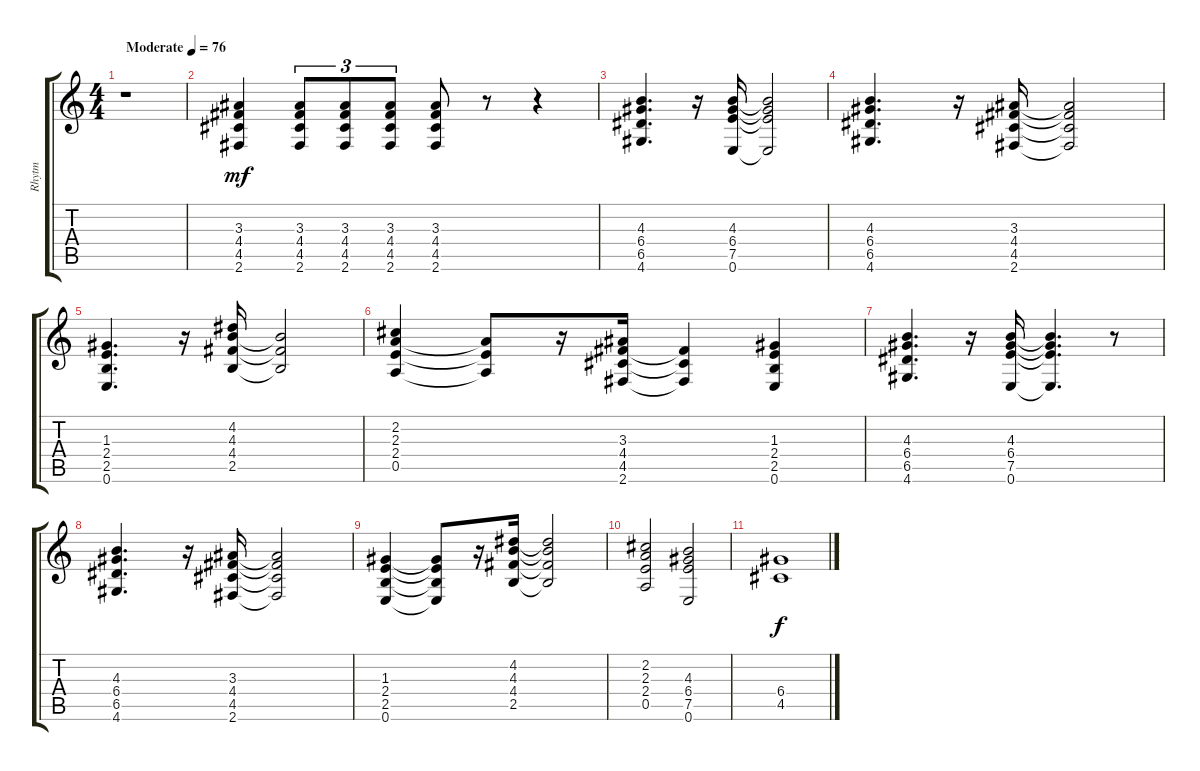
\track ("Rhytm" "Rhytm") {instrument distortionguitar}
\staff {score tabs}
\tuning (E4 B3 G3 D3 A2 E2) {hide}
\ts (4 4)
\tempo (76 "Moderate")
\clef g2
\ks c
r.1{dy mf instrument distortionguitar} |
(3.3 4.4 4.5 2.6).4 (3.3 4.4 4.5 2.6).8{tu (3 2)} (3.3 4.4 4.5 2.6).8{tu (3 2)} (3.3 4.4 4.5 2.6).8{tu (3 2)} (3.3 4.4 4.5 2.6).8 r.8 r.4 |
(4.3 6.4 6.5 4.6).4{d} r.16 (4.3 6.4 7.5 0.6).16 (4.3{t} 6.4{t} 7.5{t} 0.6{t}).2 |
(4.3 6.4 6.5 4.6).4{d} r.16 (3.3 4.4 4.5 2.6).16 (3.3{t} 4.4{t} 4.5{t} 2.6{t}).2 |
(1.3 2.4 2.5 0.6).4{d} r.16 (4.2 4.3 4.4 2.5).16 (4.3{t} 4.4{t} 2.5{t}).2 |
(2.2 2.3 2.4 0.5).4 (2.3{t} 2.4{t} 0.5{t}).8 r.16 (3.3 4.4 4.5 2.6).16 (4.4{t} 4.5{t} 2.6{t}).4 (1.3 2.4 2.5 0.6).4 |
(4.3 6.4 6.5 4.6).4{d} r.16 (4.3 6.4 7.5 0.6).16 (4.3{t} 6.4{t} 7.5{t} 0.6{t}).4{d} r.8 |
(4.3 6.4 6.5 4.6).4{d} r.16 (3.3 4.4 4.5 2.6).16 (3.3{t} 4.4{t} 4.5{t} 2.6{t}).2 |
(1.3 2.4 2.5 0.6).4 (1.3{t} 2.4{t} 2.5{t} 0.6{t}).8 r.16 (4.2 4.3 4.4 2.5).16 (4.2{t} 4.3{t} 4.4{t} 2.5{t}).2 |
(2.2 2.3 2.4 0.5).2 (4.3 6.4 7.5 0.6).2 |
(6.4 4.5).1{dy f}
